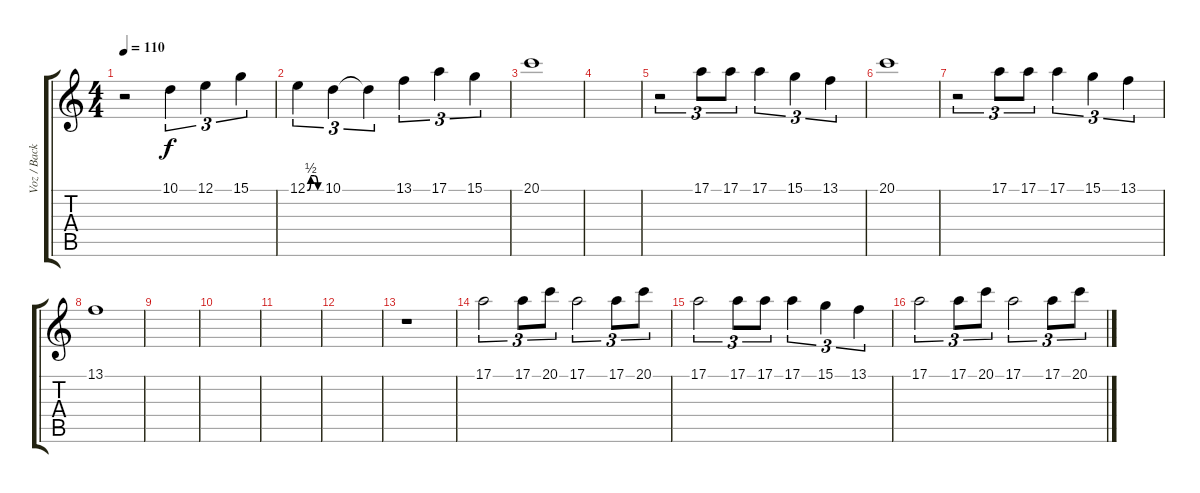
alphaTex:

\track ("Voz / Backing" "Voz / Back") {instrument pad4choir}
\staff {score tabs}
\tuning (E4 B3 G3 D3 A2 E2) {hide}
\ts (4 4)
\tempo 110
\clef g2
\ks c
r.2{dy f} 10.1.4{tu (3 2)} 12.1.4{tu (3 2)} 15.1.4{tu (3 2)} |
12.1{be (custom 0 0 15 2 30 2 45 0 60 0)}.4{tu (3 2)} 10.1.4{tu (3 2)} 10.1{t}.4{tu (3 2)} 13.1.4{tu (3 2)} 17.1.4{tu (3 2)} 15.1.4{tu (3 2)} |
20.1.1 |
|
r.2{tu (3 2)} 17.1.8{tu (3 2)} 17.1.8{tu (3 2)} 17.1.4{tu (3 2)} 15.1.4{tu (3 2)} 13.1.4{tu (3 2)} |
20.1.1 |
r.2{tu (3 2)} 17.1.8{tu (3 2)} 17.1.8{tu (3 2)} 17.1.4{tu (3 2)} 15.1.4{tu (3 2)} 13.1.4{tu (3 2)} |
13.1.1 |
|
|
|
|
r.1 |
17.1.2{tu (3 2)} 17.1.8{tu (3 2)} 20.1.8{tu (3 2)} 17.1.2{tu (3 2)} 17.1.8{tu (3 2)} 20.1.8{tu (3 2)} |
17.1.2{tu (3 2)} 17.1.8{tu (3 2)} 17.1.8{tu (3 2)} 17.1.4{tu (3 2)} 15.1.4{tu (3 2)} 13.1.4{tu (3 2)} |
17.1.2{tu (3 2)} 17.1.8{tu (3 2)} 20.1.8{tu (3 2)} 17.1.2{tu (3 2)} 17.1.8{tu (3 2)} 20.1.8{tu (3 2)}
